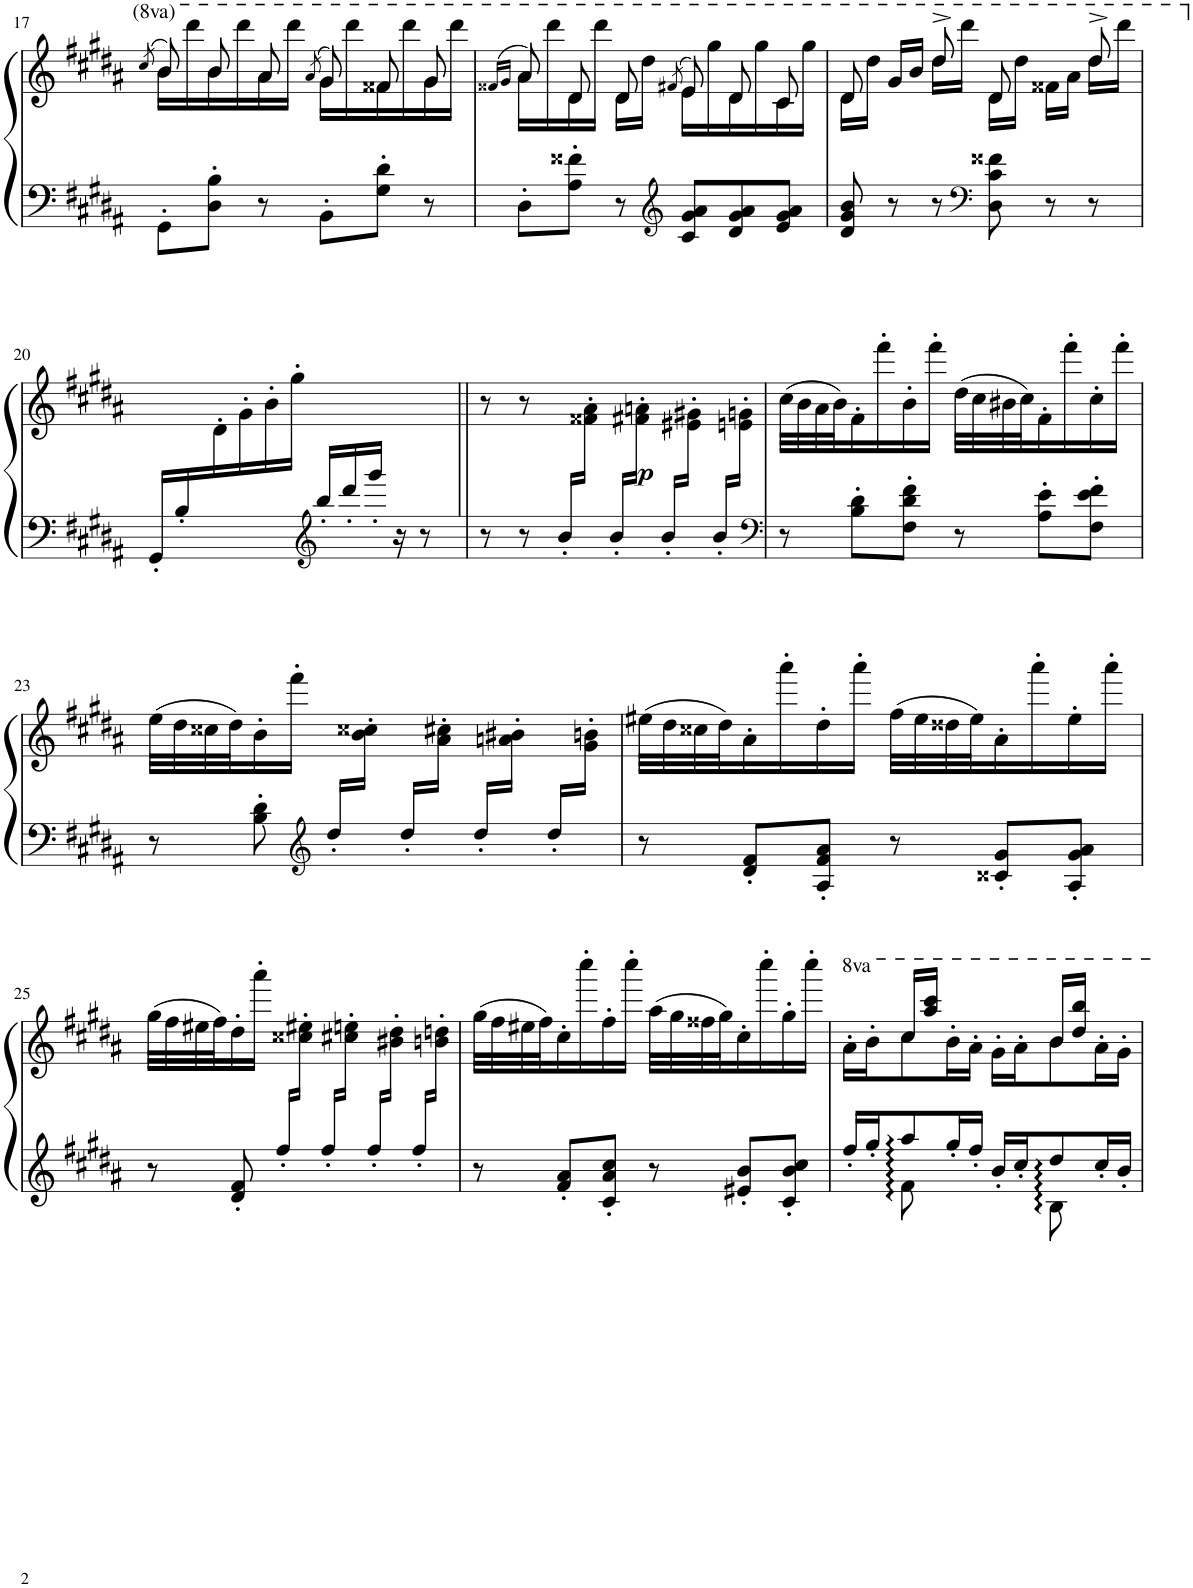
**kern	**kern	**dynam
*part1	*part1	*part1
*staff2	*staff1	*staff1/2
*I"Piano	*	*
*I'Pno	*	*
!!LO:PB:g=z
*clefF4	*clefG2	*
*k[f#c#g#d#a#]	*k[f#c#g#d#a#]	*
*M6/8	*M6/8	*
=17	=17	=17
.	(8qccc#/	.
*	*^	*
8GG#'\L	8bb/)	16bb'\LL	.
.	.	16dddd#'\	.
8D#\' 8B\'J	8bb/	16bb'\	.
.	.	16dddd#'\	.
8r	8aa#/	16aa#'\	.
.	.	16dddd#'\JJ	.
.	(8qaa#/	.	.
8BB'\L	8gg#/)	16gg#'\LL	.
.	.	16dddd#'\	.
8G#\' 8d#\'J	8ff##X/	16ff##X'\	.
.	.	16dddd#'\	.
8r	8gg#/	16gg#'\	.
.	.	16dddd#'\JJ	.
=18	=18	=18	=18
.	(16qff##X/LL	.	.
.	16qgg#/JJ	.	.
8D#'\L	8aa#/)	16aa#'\LL	.
.	.	16dddd#'\	.
8A#\' 8f##X\'J	8dd#/	16dd#'\	.
.	.	16dddd#'\JJ	.
8r	8dd#/	16dd#'\LL	.
.	.	16ddd#'\JJ	.
*clefG2	*	*	*
.	(8qff#X/	.	.
8c#/ 8g#/ 8a#/L	8ee/)	16ee'\LL	.
.	.	16ggg#'\	.
8d#/ 8g#/ 8a#/	8dd#/	16dd#'\	.
.	.	16ggg#'\	.
8e/ 8g#/ 8a#/J	8cc#/	16cc#'\	.
.	.	16ggg#'\JJ	.
=19	=19	=19	=19
8d#/ 8g#/ 8b/	8dd#/	16dd#'\LL	.
.	.	16ddd#'\JJ	.
8r	8ryy	16gg#'/LL	.
.	.	16bb'/JJ	.
8r	8ddd#^/	16ddd#'\LL	.
.	.	16dddd#'\JJ	.
*clefF4	*	*	*
8D#\ 8c#\ 8f##X\	8dd#/	16dd#'\LL	.
.	.	16ddd#'\JJ	.
8r	8ryy	16ff##X'\LL	.
.	.	16aa#'\JJ	.
8r	8ddd#^/	16ddd#'\LL	.
.	.	16dddd#'\JJ	.
*	*v	*v	*
!!LO:LB:g=z
=20	=20	=20
*^	*	*
16GG#'/LL	4.ryy	8ryy	.
16B'/	.	.	.
2ryy	.	16d#'\	.
.	.	16g#'\	.
.	.	16b'\	.
.	.	16gg#'\JJ	.
*clefG2	*	*	*
.	16bb'/LL	8ryy	.
.	16ddd#'/	.	.
.	16ggg#'/JJ	4ryy	.
.	16r	.	.
8ryy	8r	.	.
=21||	=21||	=21||	=21||
4ryy	8r	8r	.
.	8r	8r	.
!	!	!	!LO:DY:b
16b'/LL	2ryy	16ryy	p
16ryy	.	16f##X\' 16a#\'JJ	.
16b'/LL	.	16ryy	.
16ryy	.	16f#X\' 16an\'JJ	.
16b'/LL	.	16ryy	.
16ryy	.	16e#X\' 16g#X\'JJ	.
16b'/LL	.	16ryy	.
16ryy	.	16en\' 16gn\'JJ	.
*v	*v	*	*
=22	=22	=22
*clefF4	*	*
8r	(32cc#\LLL	.
.	32b\	.
.	32a#\	.
.	32b\J)	.
8B\' 8d#\'L	16f#'\	.
.	16fff#'\	.
8F#\' 8d#\' 8f#\'J	16b'\	.
.	16fff#'\JJ	.
8r	(32dd#\LLL	.
.	32cc#\	.
.	32b#X\	.
.	32cc#\J)	.
8A#\' 8e\'L	16f#'\	.
.	16fff#'\	.
8F#\' 8e\' 8f#\'J	16cc#'\	.
.	16fff#'\JJ	.
!!LO:LB:g=z
=23	=23	=23
*^	*	*
4ryy	8r	(32ee\LLL	.
.	.	32dd#\	.
.	.	32cc##X\	.
.	.	32dd#\J)	.
.	8B\' 8d#\'	16b'\	.
.	.	16fff#'\JJ	.
*clefG2	*	*	*
16dd#'/LL	2ryy	16ryy	.
16ryy	.	16b\' 16cc##X\'JJ	.
16dd#'/LL	.	16ryy	.
16ryy	.	16a#\' 16cc#X\'JJ	.
16dd#'/LL	.	16ryy	.
16ryy	.	16an\' 16b#X\'JJ	.
16dd#'/LL	.	16ryy	.
16ryy	.	16g#\' 16bn\'JJ	.
*v	*v	*	*
=24	=24	=24
8r	(32ee#X\LLL	.
.	32dd#\	.
.	32cc##X\	.
.	32dd#\J)	.
8d#/' 8f#/'L	16a#'\	.
.	16aaa#'\	.
8A#/' 8f#/' 8a#/'J	16dd#'\	.
.	16aaa#'\JJ	.
8r	(32ff#\LLL	.
.	32ee#\	.
.	32dd##X\	.
.	32ee#\J)	.
8c##X/' 8g#/'L	16a#'\	.
.	16aaa#'\	.
8A#/' 8g#/' 8a#/'J	16ee#'\	.
.	16aaa#'\JJ	.
!!LO:LB:g=z
=25	=25	=25
*^	*	*
4ryy	8r	(32gg#\LLL	.
.	.	32ff#\	.
.	.	32ee#X\	.
.	.	32ff#\J)	.
.	8d#/' 8f#/'	16dd#'\	.
.	.	16aaa#'\JJ	.
16ff#'/LL	2ryy	16ryy	.
16ryy	.	16cc##X\' 16ee#X\'JJ	.
16ff#'/LL	.	16ryy	.
16ryy	.	16cc#X\' 16een\'JJ	.
16ff#'/LL	.	16ryy	.
16ryy	.	16b#X\' 16dd#\'JJ	.
16ff#'/LL	.	16ryy	.
16ryy	.	16bn\' 16ddn\'JJ	.
*v	*v	*	*
=26	=26	=26
8r	(32gg#\LLL	.
.	32ff#\	.
.	32ee#X\	.
.	32ff#\J)	.
8f#/' 8a#/'L	16cc#'\	.
.	16cccc#'\	.
8c#/' 8a#/' 8cc#/'J	16ff#'\	.
.	16cccc#'\JJ	.
8r	(32aa#\LLL	.
.	32gg#\	.
.	32ff##X\	.
.	32gg#\J)	.
8e#X/' 8b/'L	16cc#'\	.
.	16cccc#'\	.
8c#/' 8b/' 8cc#/'J	16gg#'\	.
.	16cccc#'\JJ	.
=27	=27	=27
*^	*^	*
16ff#'/LL	8ryy	16aa#'\LL	8ryy	.
16gg#'/J	.	16bb'\J	.	.
8aa#/	8f#\	8ccc#\	16ccc#/LL	.
.	.	.	16aaa#/ 16cccc#/JJ	.
16gg#'/L	4ryy	16bb'\L	4ryy	.
16ff#'/JJ	.	16aa#'\JJ	.	.
16b'/LL	.	16gg#'\LL	.	.
16cc#'/J	.	16aa#'\J	.	.
8dd#/	8B\	8bb\	16bb/LL	.
.	.	.	16ddd#/ 16bbb/JJ	.
16cc#'/L	8ryy	16aa#'\L	8ryy	.
16b'/JJ	.	16gg#'\JJ	.	.
*v	*v	*	*	*
*	*v	*v	*
=	=	=
*-	*-	*-
